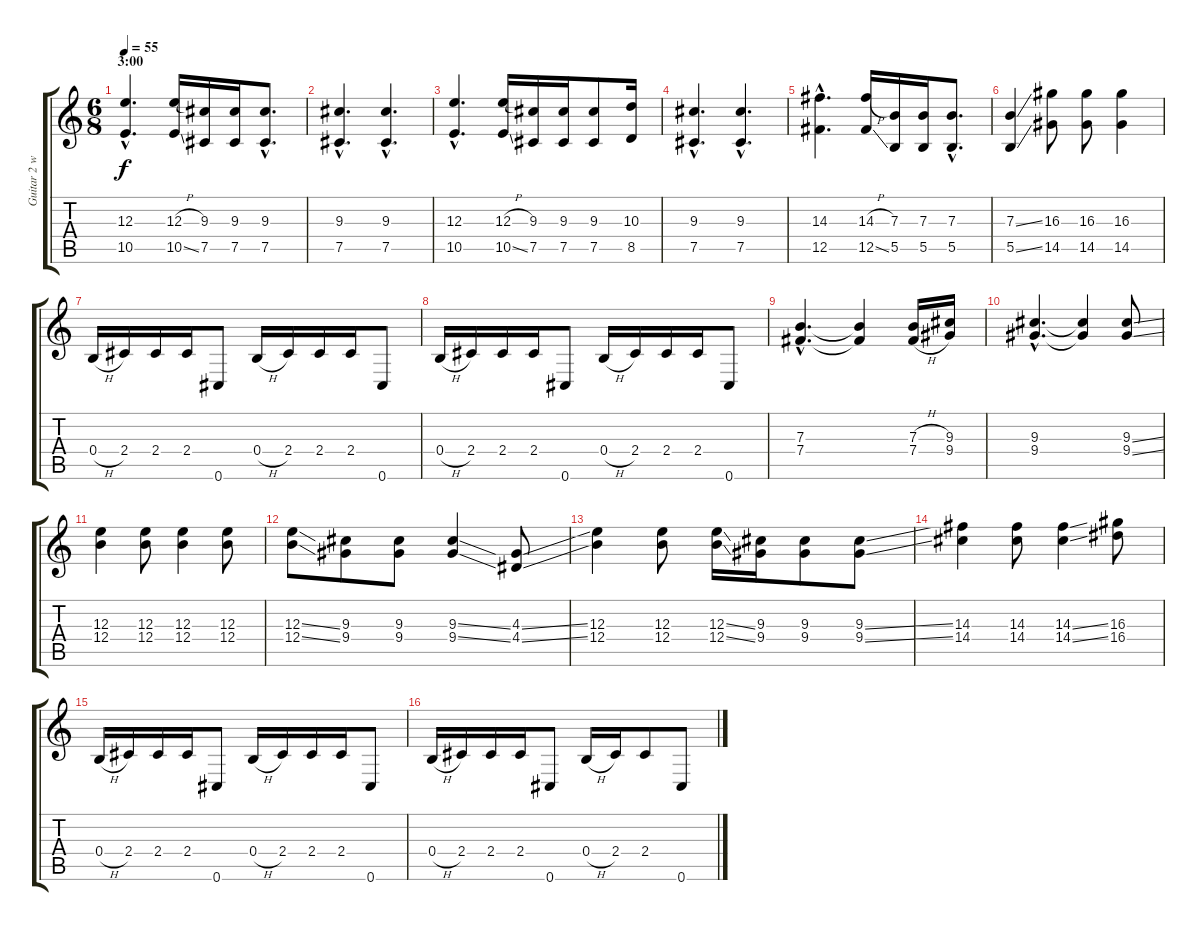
\track ("Guitar 2 w/ Distorsion" "Guitar 2 w") {instrument distortionguitar}
\staff {score tabs}
\tuning (Db4 Ab3 E3 B2 Gb2 Db2) {hide}
\ts (6 8)
\section ("" "3:00")
\tempo 55
\clef g2
\ks c
(12.3{hac} 10.5{hac}).4{d dy f} (12.3{h} 10.5{ss}).16 (9.3 7.5).16 (9.3 7.5).16 (9.3{hac} 7.5{hac}).8{d} |
(9.3{hac} 7.5{hac}).4{d} (9.3{hac} 7.5{hac}).4{d} |
(12.3{hac} 10.5{hac}).4{d} (12.3{h} 10.5{ss}).16 (9.3 7.5).16 (9.3 7.5).16 (9.3 7.5).8 (10.3 8.5).16 |
(9.3{hac} 7.5{hac}).4{d} (9.3{hac} 7.5{hac}).4{d} |
(14.3{hac} 12.5{hac}).4{d} (14.3{h} 12.5{ss}).16 (7.3 5.5).16 (7.3 5.5).16 (7.3{hac} 5.5{hac}).8{d} |
(7.3{ss} 5.5{ss}).4 (16.3 14.5).8 (16.3 14.5).8 (16.3 14.5).4 |
0.4{h}.16 2.4.16 2.4.16 2.4.16 0.6.8 0.4{h}.16 2.4.16 2.4.16 2.4.16 0.6.8 |
0.4{h}.16 2.4.16 2.4.16 2.4.16 0.6.8 0.4{h}.16 2.4.16 2.4.16 2.4.16 0.6.8 |
(7.3{hac} 7.4{hac}).4{d} (7.3{t} 7.4{t}).4 (7.3{h} 7.4{h}).16 (9.3 9.4).16 |
(9.3{hac} 9.4{hac}).4{d} (9.3{t} 9.4{t}).4 (9.3{ss} 9.4{ss}).8 |
(12.3 12.4).4 (12.3 12.4).8 (12.3 12.4).4 (12.3 12.4).8 |
(12.3{ss} 12.4{ss}).8 (9.3 9.4).8 (9.3 9.4).8 (9.3{ss} 9.4{ss}).4 (4.3{ss} 4.4{ss}).8 |
(12.3 12.4).4 (12.3 12.4).8 (12.3{ss} 12.4{ss}).16 (9.3 9.4).16 (9.3 9.4).8 (9.3{ss} 9.4{ss}).8 |
(14.3 14.4).4 (14.3 14.4).8 (14.3{ss} 14.4{ss}).4 (16.3 16.4).8 |
0.4{h}.16 2.4.16 2.4.16 2.4.16 0.6.8 0.4{h}.16 2.4.16 2.4.16 2.4.16 0.6.8 |
0.4{h}.16 2.4.16 2.4.16 2.4.16 0.6.8 0.4{h}.16 2.4.16 2.4.8 0.6.8
